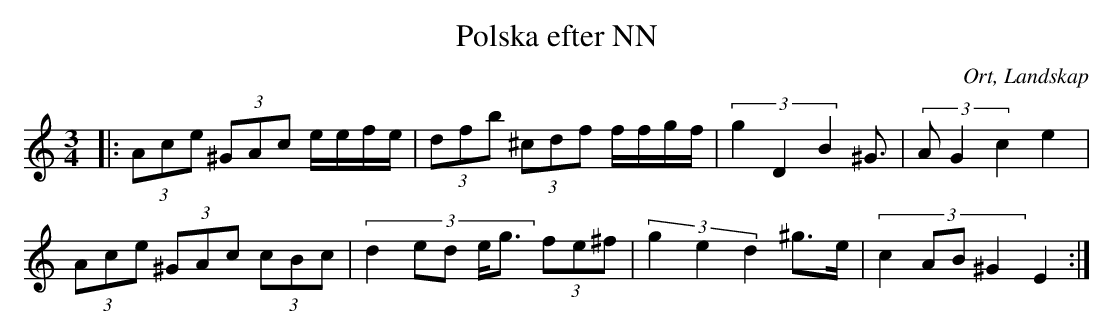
X:1
T:Polska efter NN
O:Ort, Landskap
M:3/4
L:1/8
K:C
|: (3 Ace (3^GAc e/e/f/e/| (3 dfb (3^cdf f/f/g/f/|(3:2:3 g2 D2 B2 ^G>|(3:2:3 A2 G2 c2 e2|
(3 Ace (3^GAc (3cBc| (3:2:5 d2 ed e<g (3fe^f|(3:2:3 g2 e2 d2 ^g>e|(3:2:4 c2 AB ^G2 E2:|
